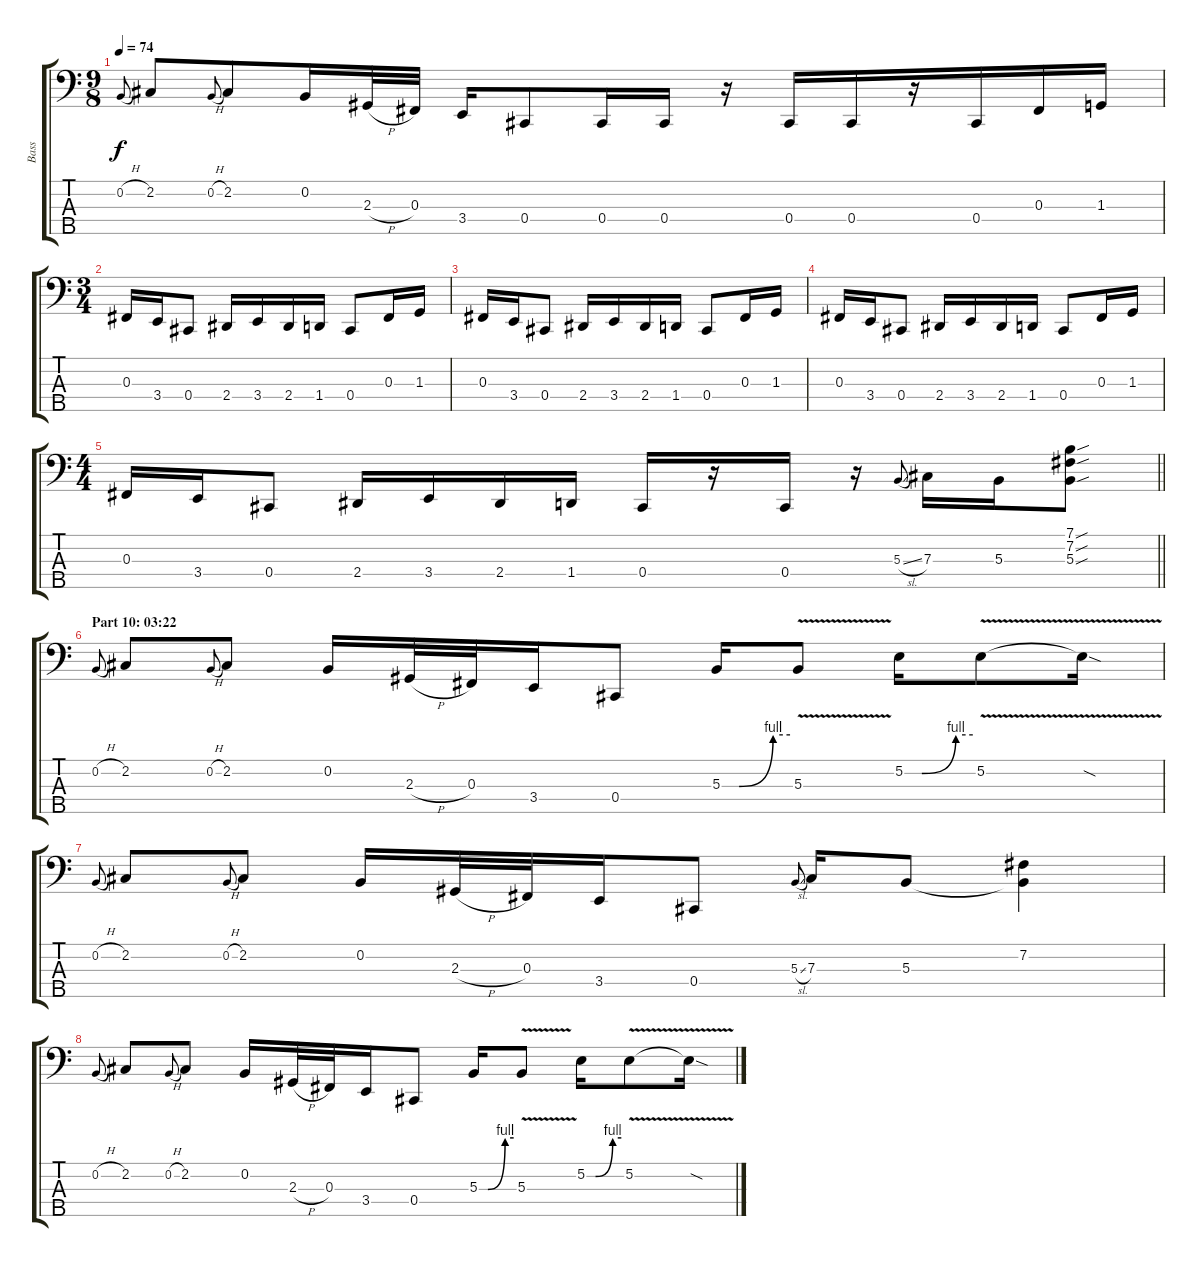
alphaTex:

\track ("Bass" "Bass") {instrument electricbasspick}
\staff {score tabs}
\tuning (E2 B1 Gb1 Db1 Ab0) {hide}
\ts (9 8)
\tempo 74
\clef f4
\ks c
0.2{h}.8{gr onbeat dy f} 2.2.8 0.2{h}.8{gr onbeat} 2.2.8 0.2.16 2.3{h}.32 0.3.32 3.4.16 0.4.8 0.4.16 0.4.16 r.16 0.4.16 0.4.16 r.16 0.4.16 0.3.16 1.3.16 |
\ts (3 4)
0.3.16 3.4.16 0.4.8 2.4.16 3.4.16 2.4.16 1.4.16 0.4.8 0.3.16 1.3.16 |
0.3.16 3.4.16 0.4.8 2.4.16 3.4.16 2.4.16 1.4.16 0.4.8 0.3.16 1.3.16 |
0.3.16 3.4.16 0.4.8 2.4.16 3.4.16 2.4.16 1.4.16 0.4.8 0.3.16 1.3.16 |
\ts (4 4)
\barLineRight lightlight
0.3.16 3.4.16 0.4.8 2.4.16 3.4.16 2.4.16 1.4.16 0.4.16 r.16 0.4.16 r.16 5.3{sl}.8{gr onbeat} 7.3.16 5.3.16 (7.1{sou} 7.2{sou} 5.3{sou}).8 |
\section ("" "Part 10: 03:22")
0.2{h}.8{gr onbeat} 2.2.8 0.2{h}.8{gr onbeat} 2.2.8 0.2.16 2.3{h}.32 0.3.32 3.4.16 0.4.8 5.3{be (custom 0 0 15 0 45 4 60 4)}.16 5.3{v}.8 5.2{be (custom 0 0 15 0 45 4 60 4)}.16 5.2{v}.8 5.2{sod t}.16 |
0.2{h}.8{gr onbeat} 2.2.8 0.2{h}.8{gr onbeat} 2.2.8 0.2.16 2.3{h}.32 0.3.32 3.4.16 0.4.8 5.3{sl}.8{gr onbeat} 7.3.16 5.3.8 (7.2 5.3{t}).4 |
0.2{h}.8{gr onbeat} 2.2.8 0.2{h}.8{gr onbeat} 2.2.8 0.2.16 2.3{h}.32 0.3.32 3.4.16 0.4.8 5.3{be (custom 0 0 15 0 45 4 60 4)}.16 5.3{v}.8 5.2{be (custom 0 0 15 0 45 4 60 4)}.16 5.2{v}.8 5.2{sod t}.16
